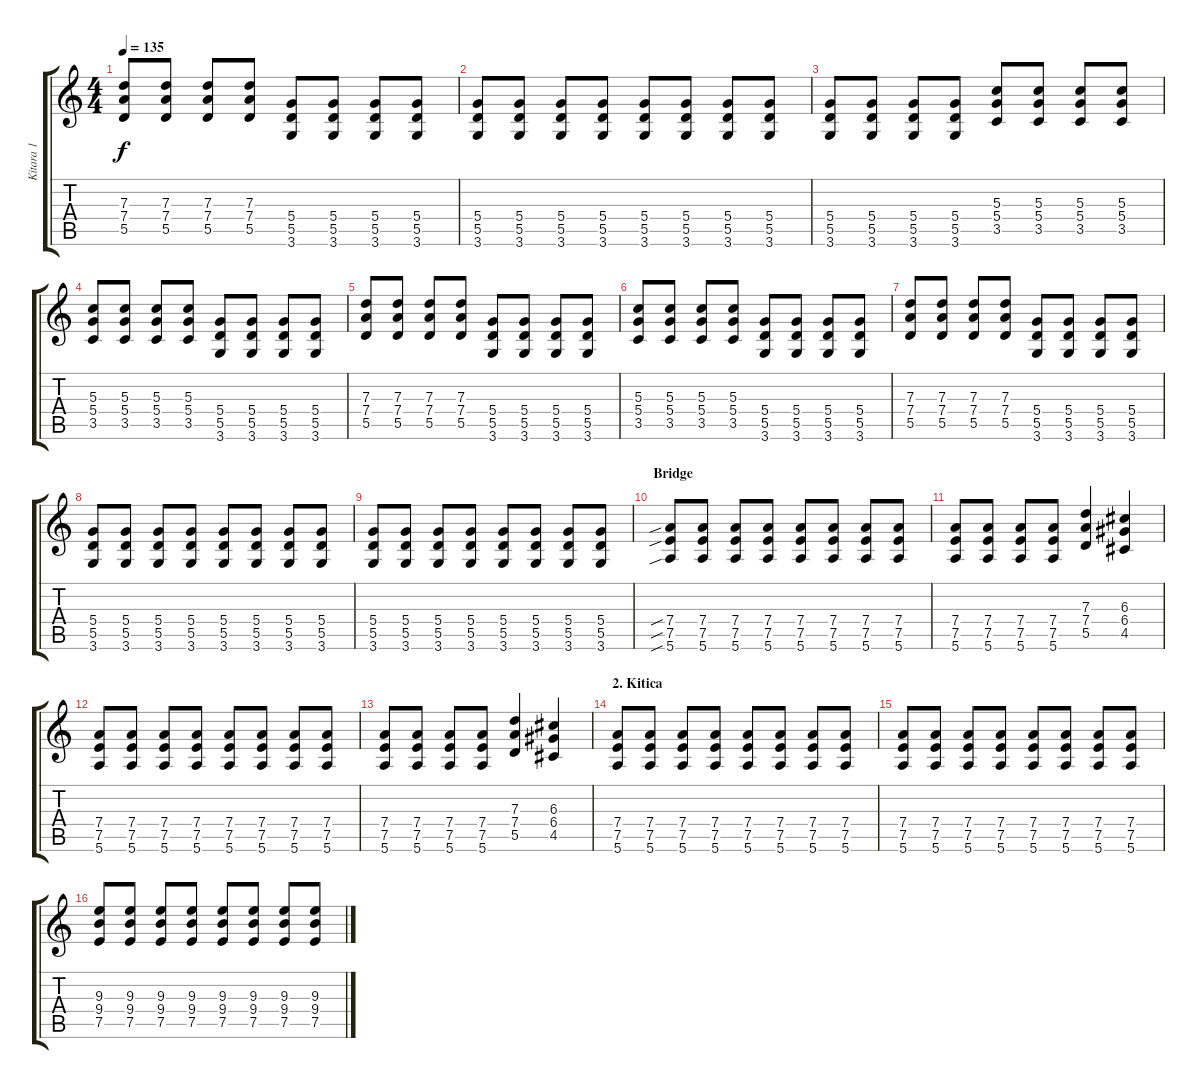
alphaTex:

\track ("Kitara 1" "Kitara 1") {instrument distortionguitar}
\staff {score tabs}
\tuning (E4 B3 G3 D3 A2 E2) {hide}
\ts (4 4)
\tempo 135
\clef g2
\ks c
(7.3 7.4 5.5).8{dy f} (7.3 7.4 5.5).8 (7.3 7.4 5.5).8 (7.3 7.4 5.5).8 (5.4 5.5 3.6).8 (5.4 5.5 3.6).8 (5.4 5.5 3.6).8 (5.4 5.5 3.6).8 |
(5.4 5.5 3.6).8 (5.4 5.5 3.6).8 (5.4 5.5 3.6).8 (5.4 5.5 3.6).8 (5.4 5.5 3.6).8 (5.4 5.5 3.6).8 (5.4 5.5 3.6).8 (5.4 5.5 3.6).8 |
(5.4 5.5 3.6).8 (5.4 5.5 3.6).8 (5.4 5.5 3.6).8 (5.4 5.5 3.6).8 (5.3 5.4 3.5).8 (5.3 5.4 3.5).8 (5.3 5.4 3.5).8 (5.3 5.4 3.5).8 |
(5.3 5.4 3.5).8 (5.3 5.4 3.5).8 (5.3 5.4 3.5).8 (5.3 5.4 3.5).8 (5.4 5.5 3.6).8 (5.4 5.5 3.6).8 (5.4 5.5 3.6).8 (5.4 5.5 3.6).8 |
(7.3 7.4 5.5).8 (7.3 7.4 5.5).8 (7.3 7.4 5.5).8 (7.3 7.4 5.5).8 (5.4 5.5 3.6).8 (5.4 5.5 3.6).8 (5.4 5.5 3.6).8 (5.4 5.5 3.6).8 |
(5.3 5.4 3.5).8 (5.3 5.4 3.5).8 (5.3 5.4 3.5).8 (5.3 5.4 3.5).8 (5.4 5.5 3.6).8 (5.4 5.5 3.6).8 (5.4 5.5 3.6).8 (5.4 5.5 3.6).8 |
(7.3 7.4 5.5).8 (7.3 7.4 5.5).8 (7.3 7.4 5.5).8 (7.3 7.4 5.5).8 (5.4 5.5 3.6).8 (5.4 5.5 3.6).8 (5.4 5.5 3.6).8 (5.4 5.5 3.6).8 |
(5.4 5.5 3.6).8 (5.4 5.5 3.6).8 (5.4 5.5 3.6).8 (5.4 5.5 3.6).8 (5.4 5.5 3.6).8 (5.4 5.5 3.6).8 (5.4 5.5 3.6).8 (5.4 5.5 3.6).8 |
(5.4 5.5 3.6).8 (5.4 5.5 3.6).8 (5.4 5.5 3.6).8 (5.4 5.5 3.6).8 (5.4 5.5 3.6).8 (5.4 5.5 3.6).8 (5.4 5.5 3.6).8 (5.4 5.5 3.6).8 |
\section ("" "Bridge")
(7.4{sib} 7.5{sib} 5.6{sib}).8 (7.4 7.5 5.6).8 (7.4 7.5 5.6).8 (7.4 7.5 5.6).8 (7.4 7.5 5.6).8 (7.4 7.5 5.6).8 (7.4 7.5 5.6).8 (7.4 7.5 5.6).8 |
(7.4 7.5 5.6).8 (7.4 7.5 5.6).8 (7.4 7.5 5.6).8 (7.4 7.5 5.6).8 (7.3 7.4 5.5).4 (6.3 6.4 4.5).4 |
(7.4 7.5 5.6).8 (7.4 7.5 5.6).8 (7.4 7.5 5.6).8 (7.4 7.5 5.6).8 (7.4 7.5 5.6).8 (7.4 7.5 5.6).8 (7.4 7.5 5.6).8 (7.4 7.5 5.6).8 |
(7.4 7.5 5.6).8 (7.4 7.5 5.6).8 (7.4 7.5 5.6).8 (7.4 7.5 5.6).8 (7.3 7.4 5.5).4 (6.3 6.4 4.5).4 |
\section ("" "2. Kitica")
(7.4 7.5 5.6).8 (7.4 7.5 5.6).8 (7.4 7.5 5.6).8 (7.4 7.5 5.6).8 (7.4 7.5 5.6).8 (7.4 7.5 5.6).8 (7.4 7.5 5.6).8 (7.4 7.5 5.6).8 |
(7.4 7.5 5.6).8 (7.4 7.5 5.6).8 (7.4 7.5 5.6).8 (7.4 7.5 5.6).8 (7.4 7.5 5.6).8 (7.4 7.5 5.6).8 (7.4 7.5 5.6).8 (7.4 7.5 5.6).8 |
(9.3 9.4 7.5).8 (9.3 9.4 7.5).8 (9.3 9.4 7.5).8 (9.3 9.4 7.5).8 (9.3 9.4 7.5).8 (9.3 9.4 7.5).8 (9.3 9.4 7.5).8 (9.3 9.4 7.5).8
